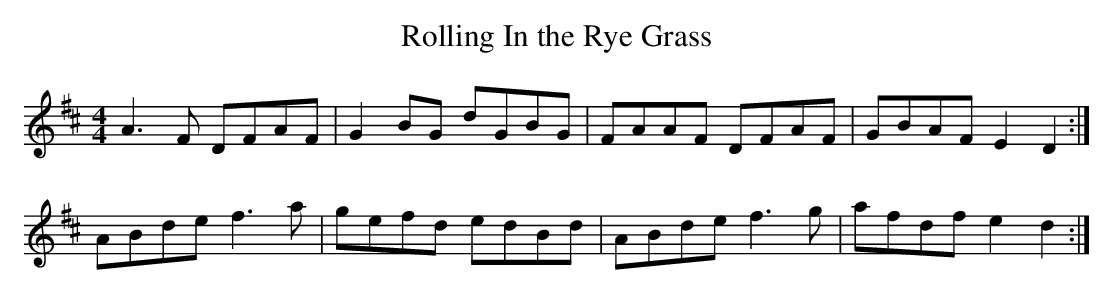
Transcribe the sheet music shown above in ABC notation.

X:1
T:Rolling In the Rye Grass
L:1/8
M:4/4
K:D
A3 F DFAF | G2 BG dGBG | FAAF DFAF | GBAF E2 D2 :|
ABde f3 a | gefd  edBd | ABde f3 g | afdf e2 d2 :|]
